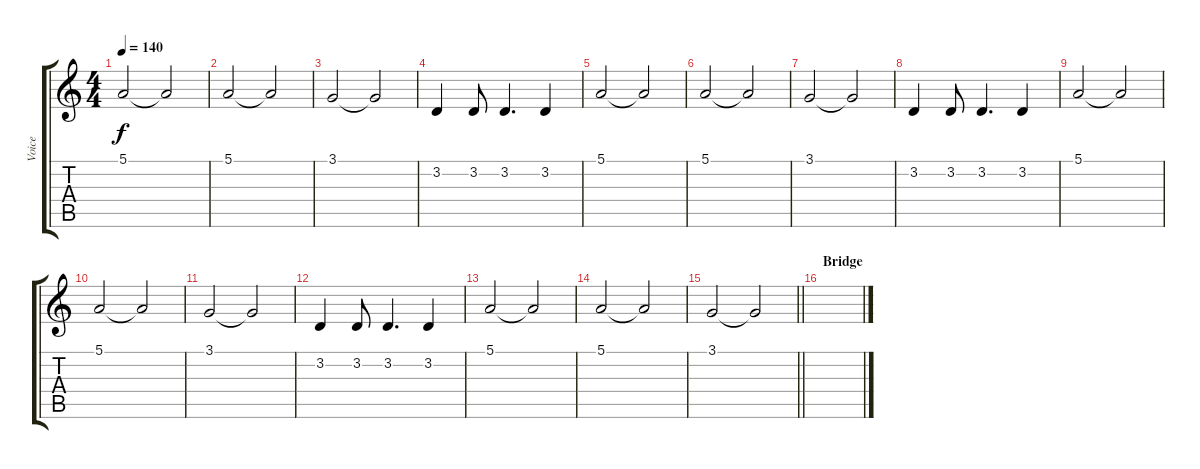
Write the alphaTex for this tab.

\track ("Voice " "Voice ") {instrument lead6voice}
\staff {score tabs}
\tuning (E4 B3 G3 D3 A2 E2) {hide}
\ts (4 4)
\tempo 140
\clef g2
\ks c
5.1.2{dy f} 5.1{t}.2 |
5.1.2 5.1{t}.2 |
3.1.2 3.1{t}.2 |
3.2.4 3.2.8 3.2.4{d} 3.2.4 |
5.1.2 5.1{t}.2 |
5.1.2 5.1{t}.2 |
3.1.2 3.1{t}.2 |
3.2.4 3.2.8 3.2.4{d} 3.2.4 |
5.1.2 5.1{t}.2 |
5.1.2 5.1{t}.2 |
3.1.2 3.1{t}.2 |
3.2.4 3.2.8 3.2.4{d} 3.2.4 |
5.1.2 5.1{t}.2 |
5.1.2 5.1{t}.2 |
\barLineRight lightlight
3.1.2 3.1{t}.2 |
\section ("" "Bridge ")
